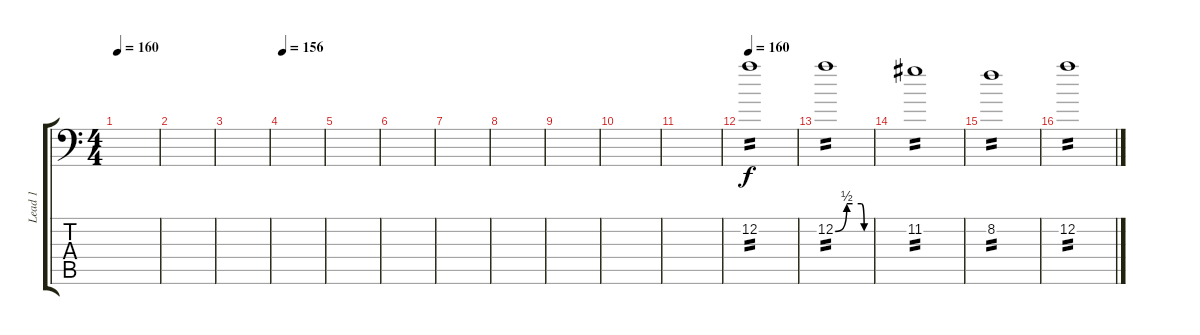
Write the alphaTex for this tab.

\track ("Lead 1" "Lead 1") {instrument distortionguitar}
\staff {score tabs}
\tuning (D4 A3 F3 C3 G2 A1) {hide}
\ts (4 4)
\tempo 160
\clef f4
\ks c
|
|
|
\tempo 156
|
|
|
|
|
|
|
|
\tempo 160
12.2.1{tp 2} |
12.2{be (custom 0 0 20 2 30 2 45 2 50 0 60 0)}.1{tp 2} |
11.2.1{tp 2} |
8.2.1{tp 2} |
12.2.1{tp 2}
